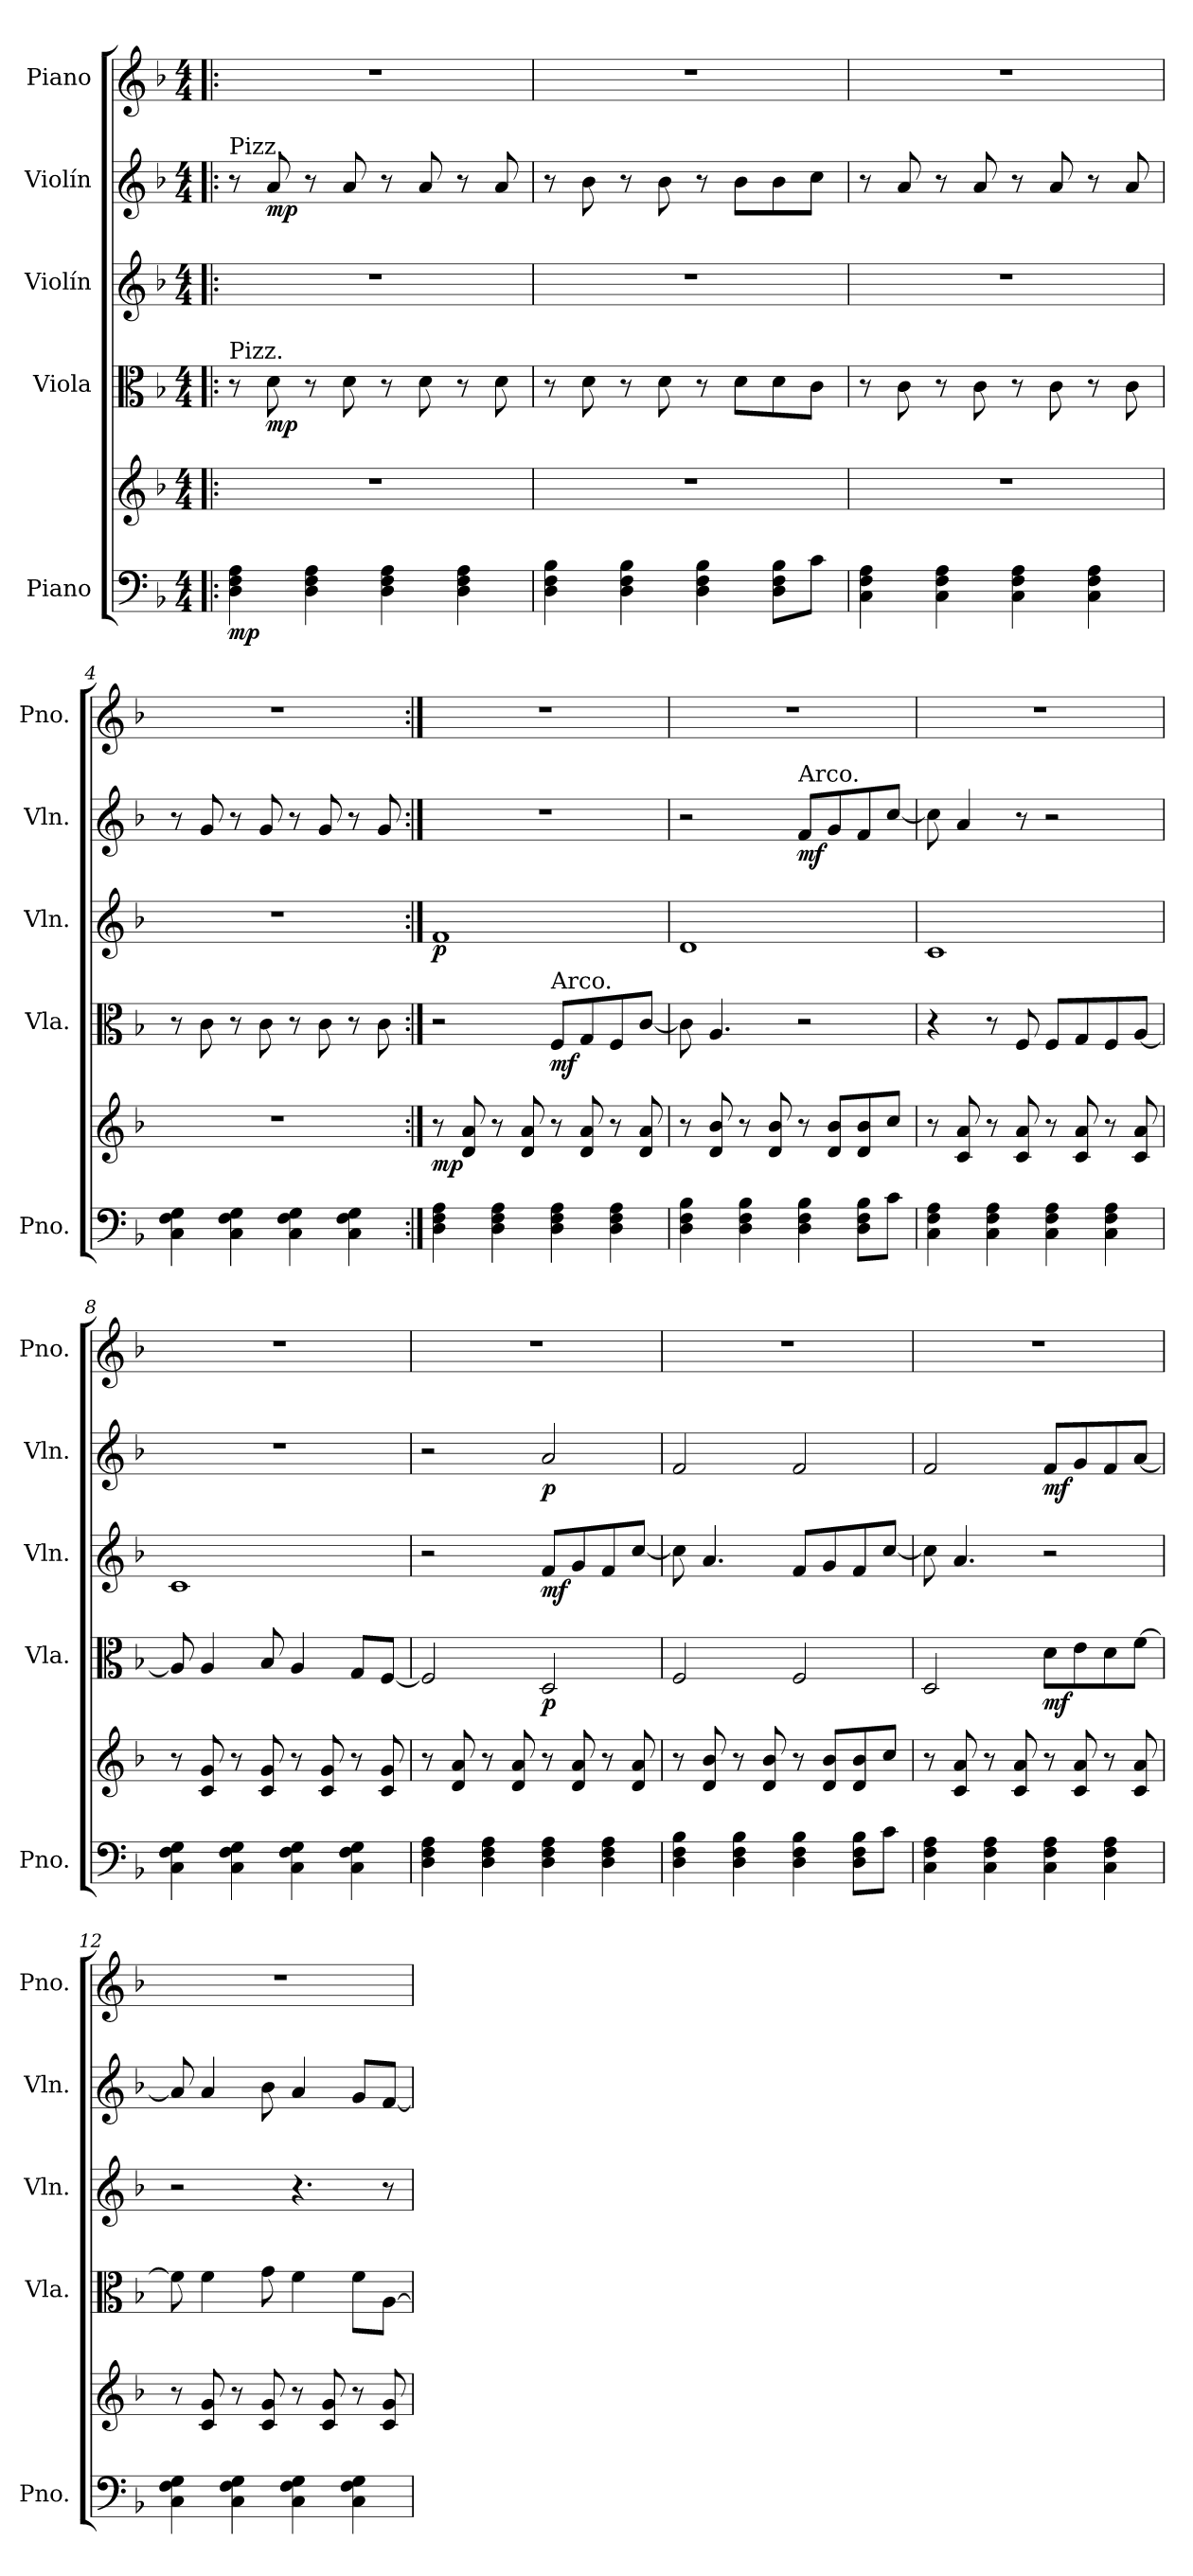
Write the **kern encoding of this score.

**kern	**kern	**dynam	**kern	**dynam	**kern	**dynam	**kern	**dynam	**kern
*part5	*part5	*part5	*part4	*part4	*part3	*part3	*part2	*part2	*part1
*staff6	*staff5	*staff5/6	*staff4	*staff4	*staff3	*staff3	*staff2	*staff2	*staff1
*I"Piano	*	*	*I"Viola	*	*I"Violín	*	*I"Violín	*	*I"Piano
*I'Pno.	*	*	*I'Vla.	*	*I'Vln.	*	*I'Vln.	*	*I'Pno.
*clefF4	*clefG2	*	*clefC3	*	*clefG2	*	*clefG2	*	*clefG2
*k[b-]	*k[b-]	*	*k[b-]	*	*k[b-]	*	*k[b-]	*	*k[b-]
*M4/4	*M4/4	*	*M4/4	*	*M4/4	*	*M4/4	*	*M4/4
*MM80	*MM80	*	*MM80	*	*MM80	*	*MM80	*	*MM80
=1!|:	=1!|:	=1!|:	=1!|:	=1!|:	=1!|:	=1!|:	=1!|:	=1!|:	=1!|:
!	!	!	!	!	!	!	!LO:TX:a:t=Pizz.	!	!
!	!	!	!LO:TX:a:t=Pizz.	!	!	!	!	!	!
!	!	!LO:DY:b=2	!	!	!	!	!	!	!
4D\ 4F\ 4A\	1r	mp	8r	.	1r	.	8r	.	1r
!	!	!	!	!LO:DY:b	!	!	!	!LO:DY:b	!
.	.	.	8d\	mp	.	.	8a/	mp	.
4D\ 4F\ 4A\	.	.	8r	.	.	.	8r	.	.
.	.	.	8d\	.	.	.	8a/	.	.
4D\ 4F\ 4A\	.	.	8r	.	.	.	8r	.	.
.	.	.	8d\	.	.	.	8a/	.	.
4D\ 4F\ 4A\	.	.	8r	.	.	.	8r	.	.
.	.	.	8d\	.	.	.	8a/	.	.
=2	=2	=2	=2	=2	=2	=2	=2	=2	=2
4D\ 4F\ 4B-\	1r	.	8r	.	1r	.	8r	.	1r
.	.	.	8d\	.	.	.	8b-\	.	.
4D\ 4F\ 4B-\	.	.	8r	.	.	.	8r	.	.
.	.	.	8d\	.	.	.	8b-\	.	.
4D\ 4F\ 4B-\	.	.	8r	.	.	.	8r	.	.
.	.	.	8d\L	.	.	.	8b-\L	.	.
8D\ 8F\ 8B-\L	.	.	8d\	.	.	.	8b-\	.	.
8c\J	.	.	8c\J	.	.	.	8cc\J	.	.
=3	=3	=3	=3	=3	=3	=3	=3	=3	=3
4C\ 4F\ 4A\	1r	.	8r	.	1r	.	8r	.	1r
.	.	.	8c\	.	.	.	8a/	.	.
4C\ 4F\ 4A\	.	.	8r	.	.	.	8r	.	.
.	.	.	8c\	.	.	.	8a/	.	.
4C\ 4F\ 4A\	.	.	8r	.	.	.	8r	.	.
.	.	.	8c\	.	.	.	8a/	.	.
4C\ 4F\ 4A\	.	.	8r	.	.	.	8r	.	.
.	.	.	8c\	.	.	.	8a/	.	.
=4	=4	=4	=4	=4	=4	=4	=4	=4	=4
4C\ 4F\ 4G\	1r	.	8r	.	1r	.	8r	.	1r
.	.	.	8c\	.	.	.	8g/	.	.
4C\ 4F\ 4G\	.	.	8r	.	.	.	8r	.	.
.	.	.	8c\	.	.	.	8g/	.	.
4C\ 4F\ 4G\	.	.	8r	.	.	.	8r	.	.
.	.	.	8c\	.	.	.	8g/	.	.
4C\ 4F\ 4G\	.	.	8r	.	.	.	8r	.	.
.	.	.	8c\	.	.	.	8g/	.	.
!!LO:LB:g=z
=5:|!	=5:|!	=5:|!	=5:|!	=5:|!	=5:|!	=5:|!	=5:|!	=5:|!	=5:|!
!	!	!LO:DY:b	!	!	!	!LO:DY:b	!	!	!
4D\ 4F\ 4A\	8r	mp	2r	.	1f	p	1r	.	1r
.	8d/ 8a/	.	.	.	.	.	.	.	.
4D\ 4F\ 4A\	8r	.	.	.	.	.	.	.	.
.	8d/ 8a/	.	.	.	.	.	.	.	.
!	!	!	!LO:TX:a:t=Arco.	!	!	!	!	!	!
!	!	!	!	!LO:DY:b	!	!	!	!	!
4D\ 4F\ 4A\	8r	.	8F/L	mf	.	.	.	.	.
.	8d/ 8a/	.	8G/	.	.	.	.	.	.
4D\ 4F\ 4A\	8r	.	8F/	.	.	.	.	.	.
.	8d/ 8a/	.	[8c/J	.	.	.	.	.	.
=6	=6	=6	=6	=6	=6	=6	=6	=6	=6
4D\ 4F\ 4B-\	8r	.	8c\]	.	1d	.	2r	.	1r
.	8d/ 8b-/	.	4.A/	.	.	.	.	.	.
4D\ 4F\ 4B-\	8r	.	.	.	.	.	.	.	.
.	8d/ 8b-/	.	.	.	.	.	.	.	.
!	!	!	!	!	!	!	!LO:TX:a:t=Arco.	!	!
!	!	!	!	!	!	!	!	!LO:DY:b	!
4D\ 4F\ 4B-\	8r	.	2r	.	.	.	8f/L	mf	.
.	8d/ 8b-/L	.	.	.	.	.	8g/	.	.
8D\ 8F\ 8B-\L	8d/ 8b-/	.	.	.	.	.	8f/	.	.
8c\J	8cc/J	.	.	.	.	.	[8cc/J	.	.
=7	=7	=7	=7	=7	=7	=7	=7	=7	=7
4C\ 4F\ 4A\	8r	.	4r	.	1c	.	8cc\]	.	1r
.	8c/ 8a/	.	.	.	.	.	4a/	.	.
4C\ 4F\ 4A\	8r	.	8r	.	.	.	.	.	.
.	8c/ 8a/	.	8F/	.	.	.	8r	.	.
4C\ 4F\ 4A\	8r	.	8F/L	.	.	.	2r	.	.
.	8c/ 8a/	.	8G/	.	.	.	.	.	.
4C\ 4F\ 4A\	8r	.	8F/	.	.	.	.	.	.
.	8c/ 8a/	.	[8A/J	.	.	.	.	.	.
=8	=8	=8	=8	=8	=8	=8	=8	=8	=8
4C\ 4F\ 4G\	8r	.	8A/]	.	1c	.	1r	.	1r
.	8c/ 8g/	.	4A/	.	.	.	.	.	.
4C\ 4F\ 4G\	8r	.	.	.	.	.	.	.	.
.	8c/ 8g/	.	8B-/	.	.	.	.	.	.
4C\ 4F\ 4G\	8r	.	4A/	.	.	.	.	.	.
.	8c/ 8g/	.	.	.	.	.	.	.	.
4C\ 4F\ 4G\	8r	.	8G/L	.	.	.	.	.	.
.	8c/ 8g/	.	[8F/J	.	.	.	.	.	.
!!LO:PB:g=z
=9	=9	=9	=9	=9	=9	=9	=9	=9	=9
4D\ 4F\ 4A\	8r	.	2F/]	.	2r	.	2r	.	1r
.	8d/ 8a/	.	.	.	.	.	.	.	.
4D\ 4F\ 4A\	8r	.	.	.	.	.	.	.	.
.	8d/ 8a/	.	.	.	.	.	.	.	.
!	!	!	!	!LO:DY:b	!	!LO:DY:b	!	!LO:DY:b	!
4D\ 4F\ 4A\	8r	.	2D/	p	8f/L	mf	2a/	p	.
.	8d/ 8a/	.	.	.	8g/	.	.	.	.
4D\ 4F\ 4A\	8r	.	.	.	8f/	.	.	.	.
.	8d/ 8a/	.	.	.	[8cc/J	.	.	.	.
=10	=10	=10	=10	=10	=10	=10	=10	=10	=10
4D\ 4F\ 4B-\	8r	.	2F/	.	8cc\]	.	2f/	.	1r
.	8d/ 8b-/	.	.	.	4.a/	.	.	.	.
4D\ 4F\ 4B-\	8r	.	.	.	.	.	.	.	.
.	8d/ 8b-/	.	.	.	.	.	.	.	.
4D\ 4F\ 4B-\	8r	.	2F/	.	8f/L	.	2f/	.	.
.	8d/ 8b-/L	.	.	.	8g/	.	.	.	.
8D\ 8F\ 8B-\L	8d/ 8b-/	.	.	.	8f/	.	.	.	.
8c\J	8cc/J	.	.	.	[8cc/J	.	.	.	.
=11	=11	=11	=11	=11	=11	=11	=11	=11	=11
4C\ 4F\ 4A\	8r	.	2D/	.	8cc\]	.	2f/	.	1r
.	8c/ 8a/	.	.	.	4.a/	.	.	.	.
4C\ 4F\ 4A\	8r	.	.	.	.	.	.	.	.
.	8c/ 8a/	.	.	.	.	.	.	.	.
!	!	!	!	!LO:DY:b	!	!	!	!LO:DY:b	!
4C\ 4F\ 4A\	8r	.	8d\L	mf	2r	.	8f/L	mf	.
.	8c/ 8a/	.	8e\	.	.	.	8g/	.	.
4C\ 4F\ 4A\	8r	.	8d\	.	.	.	8f/	.	.
.	8c/ 8a/	.	[8f\J	.	.	.	[8a/J	.	.
=12	=12	=12	=12	=12	=12	=12	=12	=12	=12
4C\ 4F\ 4G\	8r	.	8f\]	.	2r	.	8a/]	.	1r
.	8c/ 8g/	.	4f\	.	.	.	4a/	.	.
4C\ 4F\ 4G\	8r	.	.	.	.	.	.	.	.
.	8c/ 8g/	.	8g\	.	.	.	8b-\	.	.
4C\ 4F\ 4G\	8r	.	4f\	.	4.r	.	4a/	.	.
.	8c/ 8g/	.	.	.	.	.	.	.	.
4C\ 4F\ 4G\	8r	.	8f\L	.	.	.	8g/L	.	.
.	8c/ 8g/	.	[8A\J	.	8r	.	[8f/J	.	.
=	=	=	=	=	=	=	=	=	=
*-	*-	*-	*-	*-	*-	*-	*-	*-	*-
